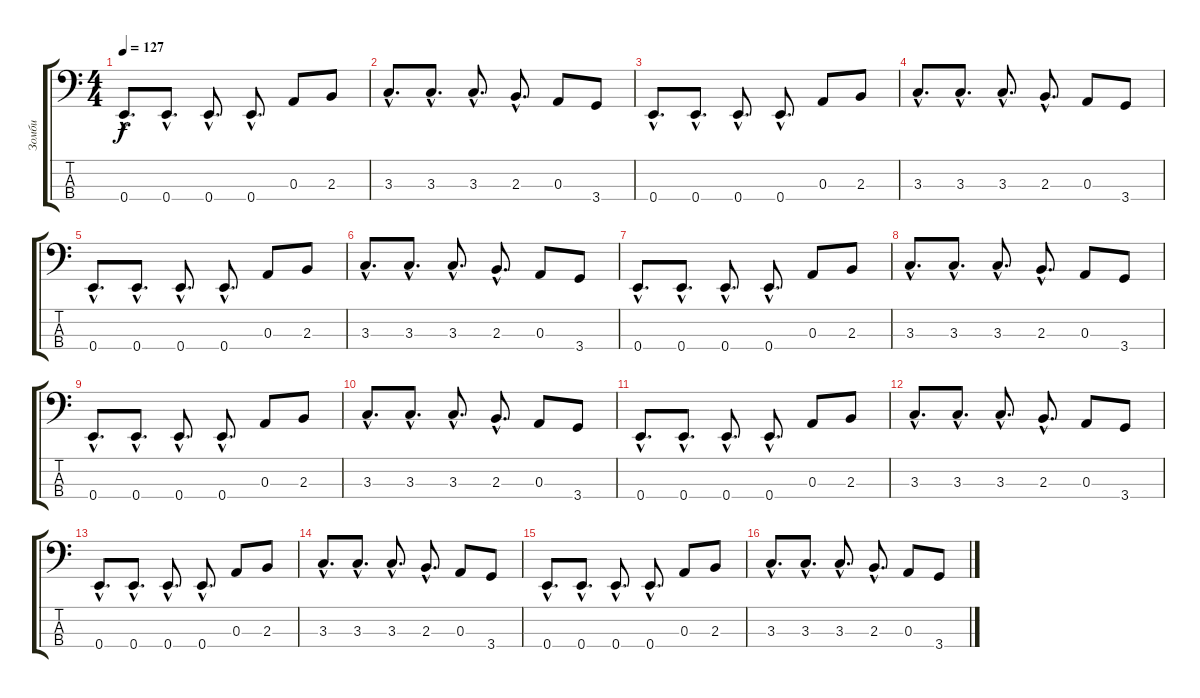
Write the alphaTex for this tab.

\track ("Зомби" "Зомби") {instrument electricbasspick}
\staff {score tabs}
\tuning (G2 D2 A1 E1) {hide}
\ts (4 4)
\tempo 127
\clef f4
\ks c
0.4{hac}.8{d dy f} 0.4{hac}.8{d} 0.4{hac}.8{d} 0.4{hac}.8{d} 0.3.8 2.3.8 |
3.3{hac}.8{d} 3.3{hac}.8{d} 3.3{hac}.8{d} 2.3{hac}.8{d} 0.3.8 3.4.8 |
0.4{hac}.8{d} 0.4{hac}.8{d} 0.4{hac}.8{d} 0.4{hac}.8{d} 0.3.8 2.3.8 |
3.3{hac}.8{d} 3.3{hac}.8{d} 3.3{hac}.8{d} 2.3{hac}.8{d} 0.3.8 3.4.8 |
0.4{hac}.8{d} 0.4{hac}.8{d} 0.4{hac}.8{d} 0.4{hac}.8{d} 0.3.8 2.3.8 |
3.3{hac}.8{d} 3.3{hac}.8{d} 3.3{hac}.8{d} 2.3{hac}.8{d} 0.3.8 3.4.8 |
0.4{hac}.8{d} 0.4{hac}.8{d} 0.4{hac}.8{d} 0.4{hac}.8{d} 0.3.8 2.3.8 |
3.3{hac}.8{d} 3.3{hac}.8{d} 3.3{hac}.8{d} 2.3{hac}.8{d} 0.3.8 3.4.8 |
0.4{hac}.8{d} 0.4{hac}.8{d} 0.4{hac}.8{d} 0.4{hac}.8{d} 0.3.8 2.3.8 |
3.3{hac}.8{d} 3.3{hac}.8{d} 3.3{hac}.8{d} 2.3{hac}.8{d} 0.3.8 3.4.8 |
0.4{hac}.8{d} 0.4{hac}.8{d} 0.4{hac}.8{d} 0.4{hac}.8{d} 0.3.8 2.3.8 |
3.3{hac}.8{d} 3.3{hac}.8{d} 3.3{hac}.8{d} 2.3{hac}.8{d} 0.3.8 3.4.8 |
0.4{hac}.8{d} 0.4{hac}.8{d} 0.4{hac}.8{d} 0.4{hac}.8{d} 0.3.8 2.3.8 |
3.3{hac}.8{d} 3.3{hac}.8{d} 3.3{hac}.8{d} 2.3{hac}.8{d} 0.3.8 3.4.8 |
0.4{hac}.8{d} 0.4{hac}.8{d} 0.4{hac}.8{d} 0.4{hac}.8{d} 0.3.8 2.3.8 |
3.3{hac}.8{d} 3.3{hac}.8{d} 3.3{hac}.8{d} 2.3{hac}.8{d} 0.3.8 3.4.8
